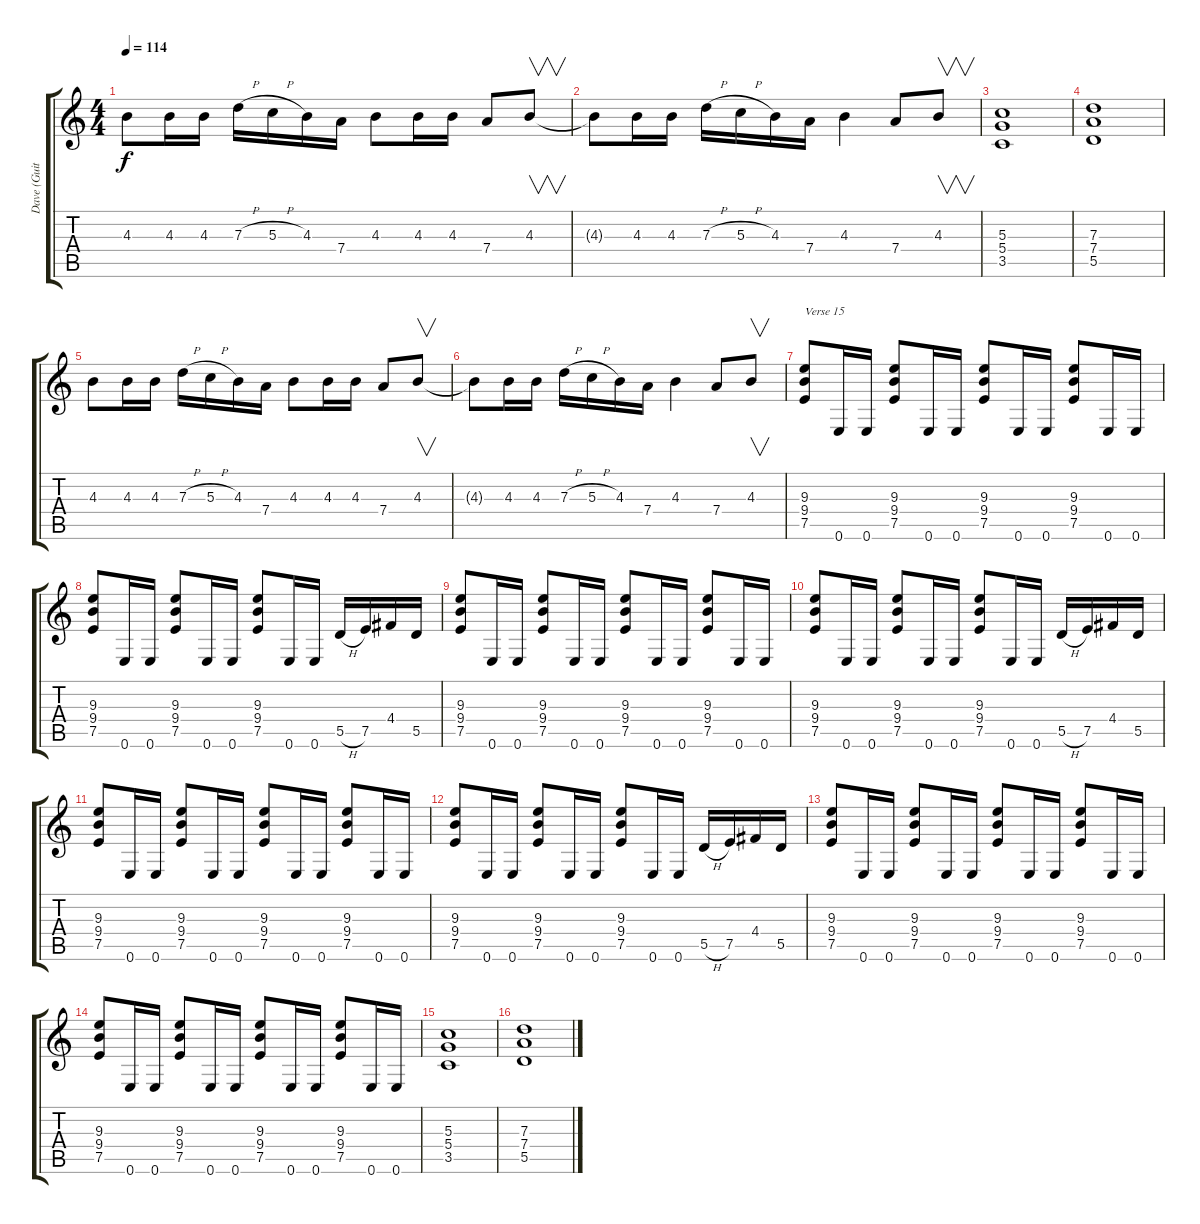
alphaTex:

\track ("Dave (Guitar 1)" "Dave (Guit") {instrument distortionguitar}
\staff {score tabs}
\tuning (E4 B3 G3 D3 A2 E2) {hide}
\ts (4 4)
\tempo 114
\clef g2
\ks c
4.3.8{dy f} 4.3.16 4.3.16 7.3{h}.16 5.3{h}.16 4.3.16 7.4.16 4.3.8 4.3.16 4.3.16 7.4.8 4.3.8{v} |
4.3{t}.8 4.3.16 4.3.16 7.3{h}.16 5.3{h}.16 4.3.16 7.4.16 4.3.4 7.4.8 4.3.8{v} |
(5.3 5.4 3.5).1 |
(7.3 7.4 5.5).1 |
4.3.8 4.3.16 4.3.16 7.3{h}.16 5.3{h}.16 4.3.16 7.4.16 4.3.8 4.3.16 4.3.16 7.4.8 4.3.8{v} |
4.3{t}.8 4.3.16 4.3.16 7.3{h}.16 5.3{h}.16 4.3.16 7.4.16 4.3.4 7.4.8 4.3.8{v} |
(9.3 9.4 7.5).8{txt "Verse 15"} 0.6.16 0.6.16 (9.3 9.4 7.5).8 0.6.16 0.6.16 (9.3 9.4 7.5).8 0.6.16 0.6.16 (9.3 9.4 7.5).8 0.6.16 0.6.16 |
(9.3 9.4 7.5).8 0.6.16 0.6.16 (9.3 9.4 7.5).8 0.6.16 0.6.16 (9.3 9.4 7.5).8 0.6.16 0.6.16 5.5{h}.16 7.5.16 4.4.16 5.5.16 |
(9.3 9.4 7.5).8 0.6.16 0.6.16 (9.3 9.4 7.5).8 0.6.16 0.6.16 (9.3 9.4 7.5).8 0.6.16 0.6.16 (9.3 9.4 7.5).8 0.6.16 0.6.16 |
(9.3 9.4 7.5).8 0.6.16 0.6.16 (9.3 9.4 7.5).8 0.6.16 0.6.16 (9.3 9.4 7.5).8 0.6.16 0.6.16 5.5{h}.16 7.5.16 4.4.16 5.5.16 |
(9.3 9.4 7.5).8 0.6.16 0.6.16 (9.3 9.4 7.5).8 0.6.16 0.6.16 (9.3 9.4 7.5).8 0.6.16 0.6.16 (9.3 9.4 7.5).8 0.6.16 0.6.16 |
(9.3 9.4 7.5).8 0.6.16 0.6.16 (9.3 9.4 7.5).8 0.6.16 0.6.16 (9.3 9.4 7.5).8 0.6.16 0.6.16 5.5{h}.16 7.5.16 4.4.16 5.5.16 |
(9.3 9.4 7.5).8 0.6.16 0.6.16 (9.3 9.4 7.5).8 0.6.16 0.6.16 (9.3 9.4 7.5).8 0.6.16 0.6.16 (9.3 9.4 7.5).8 0.6.16 0.6.16 |
(9.3 9.4 7.5).8 0.6.16 0.6.16 (9.3 9.4 7.5).8 0.6.16 0.6.16 (9.3 9.4 7.5).8 0.6.16 0.6.16 (9.3 9.4 7.5).8 0.6.16 0.6.16 |
(5.3 5.4 3.5).1 |
(7.3 7.4 5.5).1
